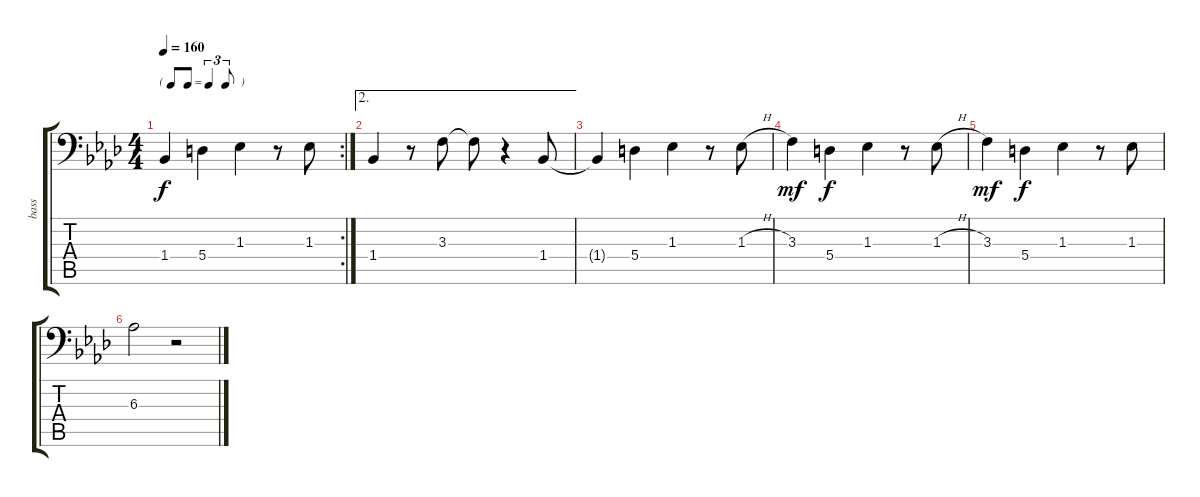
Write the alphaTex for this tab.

\track ("bass" "bass") {instrument slapbass1}
\staff {score tabs}
\tuning (C3 G2 D2 A1 E1 B0) {hide}
\rc 2
\ts (4 4)
\tf triplet8th
\tempo 160
\clef f4
\ks ab
1.4{t}.4{dy f} 5.4.4 1.3.4 r.8 1.3.8 |
\ae 2
1.4.4 r.8 3.3.8 3.3{t}.8 r.4 1.4.8 |
1.4{t}.4 5.4.4 1.3.4 r.8 1.3{h}.8 |
3.3.4{dy mf} 5.4.4{dy f} 1.3.4 r.8 1.3{h}.8 |
3.3.4{dy mf} 5.4.4{dy f} 1.3.4 r.8 1.3.8 |
6.3.2 r.2
